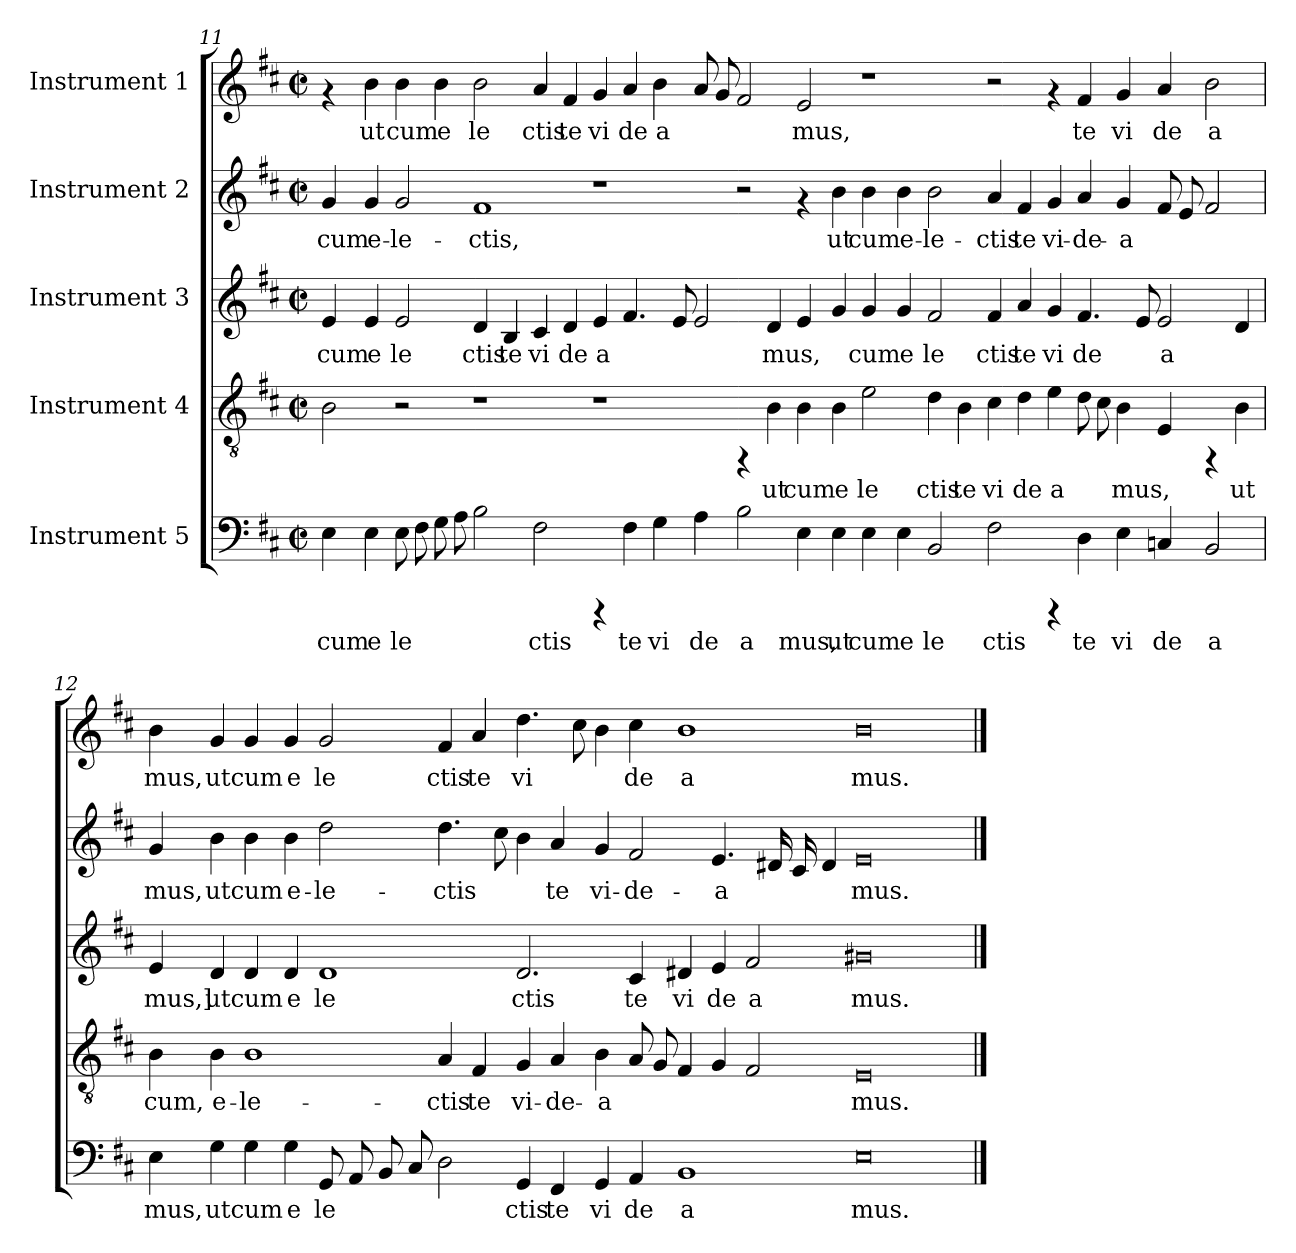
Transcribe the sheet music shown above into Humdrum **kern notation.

**kern	**text	**kern	**text	**kern	**text	**kern	**text	**kern	**text
*part5	*part5	*part4	*part4	*part3	*part3	*part2	*part2	*part1	*part1
*staff5	*staff5	*staff4	*staff4	*staff3	*staff3	*staff2	*staff2	*staff1	*staff1
*I"Instrument 5	*	*I"Instrument 4	*	*I"Instrument 3	*	*I"Instrument 2	*	*I"Instrument 1	*
!!LO:LB:g=z
*clefF4	*	*clefGv2	*	*clefG2	*	*clefG2	*	*clefG2	*
*k[f#c#]	*	*k[f#c#]	*	*k[f#c#]	*	*k[f#c#]	*	*k[f#c#]	*
*D:	*	*D:	*	*D:	*	*D:	*	*D:	*
*M2/2	*	*M2/2	*	*M2/2	*	*M2/2	*	*M2/2	*
*met(c|)	*	*met(c|)	*	*met(c|)	*	*met(c|)	*	*met(c|)	*
=11	=11	=11	=11	=11	=11	=11	=11	=11	=11
!	!LO:LY:b:cj	!	!LO:LY:b:cj	!	!LO:LY:b:cj	!	!LO:LY:b:cj	!	!
4E\	cum	2B\	.	4e/	cum	4g/	cum	4rf	.
!	!LO:LY:b:cj	!	!	!	!LO:LY:b:cj	!	!LO:LY:b:cj	!	!LO:LY:b:cj
4E\	e	.	.	4e/	e	4g/	e-	4b\	ut
!	!LO:LY:b:cj	!	!	!	!LO:LY:b:cj	!	!LO:LY:b:cj	!	!LO:LY:b:cj
8E\	le	2r	.	2e/	le	2g/	-le-	4b\	cum
!	!LO:LY:b:cj	!	!	!	!	!	!	!	!
8F#\	.	.	.	.	.	.	.	.	.
!	!LO:LY:b:cj	!	!	!	!	!	!	!	!LO:LY:b:cj
8G\	.	.	.	.	.	.	.	4b\	e
!	!LO:LY:b:cj	!	!	!	!	!	!	!	!
8A\	.	.	.	.	.	.	.	.	.
!	!LO:LY:b:cj	!	!	!	!LO:LY:b:cj	!	!LO:LY:b:cj	!	!LO:LY:b:cj
2B\	.	1r	.	4d/	ctis	1f#	-ctis,	2b\	le
!	!	!	!	!	!LO:LY:b:cj	!	!	!	!
.	.	.	.	4B/	te	.	.	.	.
!	!LO:LY:b:cj	!	!	!	!LO:LY:b:cj	!	!	!	!LO:LY:b:cj
2F#\	ctis	.	.	4c#/	vi	.	.	4a/	ctis
!	!	!	!	!	!LO:LY:b:cj	!	!	!	!LO:LY:b:cj
.	.	.	.	4d/	de	.	.	4f#/	te
!	!	!	!	!	!LO:LY:b:cj	!	!	!	!LO:LY:b:cj
4rCCC	.	1r	.	4e/	a	1r	.	4g/	vi
!	!LO:LY:b:cj	!	!	!	!LO:LY:b:cj	!	!	!	!LO:LY:b:cj
4F#\	te	.	.	4.f#/	.	.	.	4a/	de
!	!LO:LY:b:cj	!	!	!	!	!	!	!	!LO:LY:b:cj
4G\	vi	.	.	.	.	.	.	4b\	a
!	!	!	!	!	!LO:LY:b:cj	!	!	!	!
.	.	.	.	8e/	.	.	.	.	.
!	!LO:LY:b:cj	!	!	!	!LO:LY:b:cj	!	!	!	!LO:LY:b:cj
4A\	de	.	.	2e/	.	.	.	8a/	.
!	!	!	!	!	!	!	!	!	!LO:LY:b:cj
.	.	.	.	.	.	.	.	8g/	.
!	!LO:LY:b:cj	!	!	!	!	!	!	!	!LO:LY:b:cj
2B\	a	4rFF	.	.	.	2r	.	2f#/	.
!	!	!	!LO:LY:b:cj	!	!LO:LY:b:cj	!	!	!	!
.	.	4B\	ut	4d/	mus,	.	.	.	.
!	!LO:LY:b:cj	!	!LO:LY:b:cj	!	!LO:LY:b:cj	!	!	!	!LO:LY:b:cj
4E\	mus,	4B\	cum	4e/	.	4rf	.	2e/	mus,
!	!LO:LY:b:cj	!	!LO:LY:b:cj	!	!LO:LY:b:cj	!	!LO:LY:b:cj	!	!
4E\	ut	4B\	e	4g/	.	4b\	ut	.	.
!	!LO:LY:b:cj	!	!LO:LY:b:cj	!	!LO:LY:b:cj	!	!LO:LY:b:cj	!	!
4E\	cum	2e\	le	4g/	cum	4b\	cum	1r	.
!	!LO:LY:b:cj	!	!	!	!LO:LY:b:cj	!	!LO:LY:b:cj	!	!
4E\	e	.	.	4g/	e	4b\	e-	.	.
!	!LO:LY:b:cj	!	!LO:LY:b:cj	!	!LO:LY:b:cj	!	!LO:LY:b:cj	!	!
2BB/	le	4d\	ctis	2f#/	le	2b\	-le-	.	.
!	!	!	!LO:LY:b:cj	!	!	!	!	!	!
.	.	4B\	te	.	.	.	.	.	.
!	!LO:LY:b:cj	!	!LO:LY:b:cj	!	!LO:LY:b:cj	!	!LO:LY:b:cj	!	!
2F#\	ctis	4c#\	vi	4f#/	ctis	4a/	-ctis	2r	.
!	!	!	!LO:LY:b:cj	!	!LO:LY:b:cj	!	!LO:LY:b:cj	!	!
.	.	4d\	de	4a/	te	4f#/	te	.	.
!	!	!	!LO:LY:b:cj	!	!LO:LY:b:cj	!	!LO:LY:b:cj	!	!
4rCCC	.	4e\	a	4g/	vi	4g/	vi-	4rf	.
!	!LO:LY:b:cj	!	!LO:LY:b:cj	!	!LO:LY:b:cj	!	!LO:LY:b:cj	!	!LO:LY:b:cj
4D\	te	8d\	.	4.f#/	de	4a/	-de-	4f#/	te
!	!	!	!LO:LY:b:cj	!	!	!	!	!	!
.	.	8c#\	.	.	.	.	.	.	.
!	!LO:LY:b:cj	!	!LO:LY:b:cj	!	!	!	!LO:LY:b:cj	!	!LO:LY:b:cj
4E\	vi	4B\	mus,	.	.	4g/	-a-	4g/	vi
!	!	!	!	!	!LO:LY:b:cj	!	!	!	!
.	.	.	.	8e/	.	.	.	.	.
!	!LO:LY:b:cj	!	!LO:LY:b:cj	!	!LO:LY:b:cj	!	!LO:LY:b:cj	!	!LO:LY:b:cj
4Cn/	de	4E/	.	2e/	a	8f#/	--	4a/	de
!	!	!	!	!	!	!	!LO:LY:b:cj	!	!
.	.	.	.	.	.	8e/	--	.	.
!	!LO:LY:b:cj	!	!	!	!	!	!LO:LY:b:cj	!	!LO:LY:b:cj
2BB/	a	4rFF	.	.	.	2f#/	--	2b\	a
!	!	!	!LO:LY:b:cj	!	!LO:LY:b:cj	!	!	!	!
.	.	4B\	ut	4d/	.	.	.	.	.
!!LO:PB:g=z
=12	=12	=12	=12	=12	=12	=12	=12	=12	=12
!	!LO:LY:b:cj	!	!LO:LY:b:cj	!	!LO:LY:b:cj	!	!LO:LY:b:cj	!	!LO:LY:b:cj
4E\	mus,	4B\	cum,	4e/	mus,]	4g/	-mus,	4b\	mus,
!	!LO:LY:b:cj	!	!LO:LY:b:cj	!	!LO:LY:b:cj	!	!LO:LY:b:cj	!	!LO:LY:b:cj
4G\	ut	4B\	e-	4d/	ut	4b\	ut	4g/	ut
!	!LO:LY:b:cj	!	!LO:LY:b:cj	!	!LO:LY:b:cj	!	!LO:LY:b:cj	!	!LO:LY:b:cj
4G\	cum	1B	-le-	4d/	cum	4b\	cum	4g/	cum
!	!LO:LY:b:cj	!	!	!	!LO:LY:b:cj	!	!LO:LY:b:cj	!	!LO:LY:b:cj
4G\	e	.	.	4d/	e	4b\	e-	4g/	e
!	!LO:LY:b:cj	!	!	!	!LO:LY:b:cj	!	!LO:LY:b:cj	!	!LO:LY:b:cj
8GG/	le	.	.	1d	le	2dd\	-le-	2g/	le
!	!LO:LY:b:cj	!	!	!	!	!	!	!	!
8AA/	.	.	.	.	.	.	.	.	.
!	!LO:LY:b:cj	!	!	!	!	!	!	!	!
8BB/	.	.	.	.	.	.	.	.	.
!	!LO:LY:b:cj	!	!	!	!	!	!	!	!
8C#/	.	.	.	.	.	.	.	.	.
!	!LO:LY:b:cj	!	!LO:LY:b:cj	!	!	!	!LO:LY:b:cj	!	!LO:LY:b:cj
2D\	.	4A/	-ctis	.	.	4.dd\	-ctis	4f#/	ctis
!	!	!	!LO:LY:b:cj	!	!	!	!	!	!LO:LY:b:cj
.	.	4F#/	te	.	.	.	.	4a/	te
!	!	!	!	!	!	!	!LO:LY:b:cj	!	!
.	.	.	.	.	.	8cc#\	.	.	.
!	!LO:LY:b:cj	!	!LO:LY:b:cj	!	!LO:LY:b:cj	!	!LO:LY:b:cj	!	!LO:LY:b:cj
4GG/	ctis	4G/	vi-	2.d/	ctis	4b\	.	4.dd\	vi
!	!LO:LY:b:cj	!	!LO:LY:b:cj	!	!	!	!LO:LY:b:cj	!	!
4FF#/	te	4A/	-de-	.	.	4a/	te	.	.
!	!	!	!	!	!	!	!	!	!LO:LY:b:cj
.	.	.	.	.	.	.	.	8cc#\	.
!	!LO:LY:b:cj	!	!LO:LY:b:cj	!	!	!	!LO:LY:b:cj	!	!LO:LY:b:cj
4GG/	vi	4B\	-a-	.	.	4g/	vi-	4b\	.
!	!LO:LY:b:cj	!	!LO:LY:b:cj	!	!LO:LY:b:cj	!	!LO:LY:b:cj	!	!LO:LY:b:cj
4AA/	de	8A/	--	4c#/	te	2f#/	-de-	4cc#\	de
!	!	!	!LO:LY:b:cj	!	!	!	!	!	!
.	.	8G/	--	.	.	.	.	.	.
!	!LO:LY:b:cj	!	!LO:LY:b:cj	!	!LO:LY:b:cj	!	!	!	!LO:LY:b:cj
1BB	a	4F#/	--	4d#X/	vi	.	.	1b	a
!	!	!	!LO:LY:b:cj	!	!LO:LY:b:cj	!	!LO:LY:b:cj	!	!
.	.	4G/	--	4e/	de	4.e/	-a-	.	.
!	!	!	!LO:LY:b:cj	!	!LO:LY:b:cj	!	!	!	!
.	.	2F#/	--	2f#/	a	.	.	.	.
!	!	!	!	!	!	!	!LO:LY:b:cj	!	!
.	.	.	.	.	.	16d#/	--	.	.
!	!	!	!	!	!	!	!LO:LY:b:cj	!	!
.	.	.	.	.	.	16c#/	--	.	.
!	!	!	!	!	!	!	!LO:LY:b:cj	!	!
.	.	.	.	.	.	4d#/	--	.	.
!	!LO:LY:b:cj	!	!LO:LY:b:cj	!	!LO:LY:b:cj	!	!LO:LY:b:cj	!	!LO:LY:b:cj
0E	mus.	0E	-mus.	0g#X	mus.	0e	-mus.	0b	mus.
==	==	==	==	==	==	==	==	==	==
*-	*-	*-	*-	*-	*-	*-	*-	*-	*-
